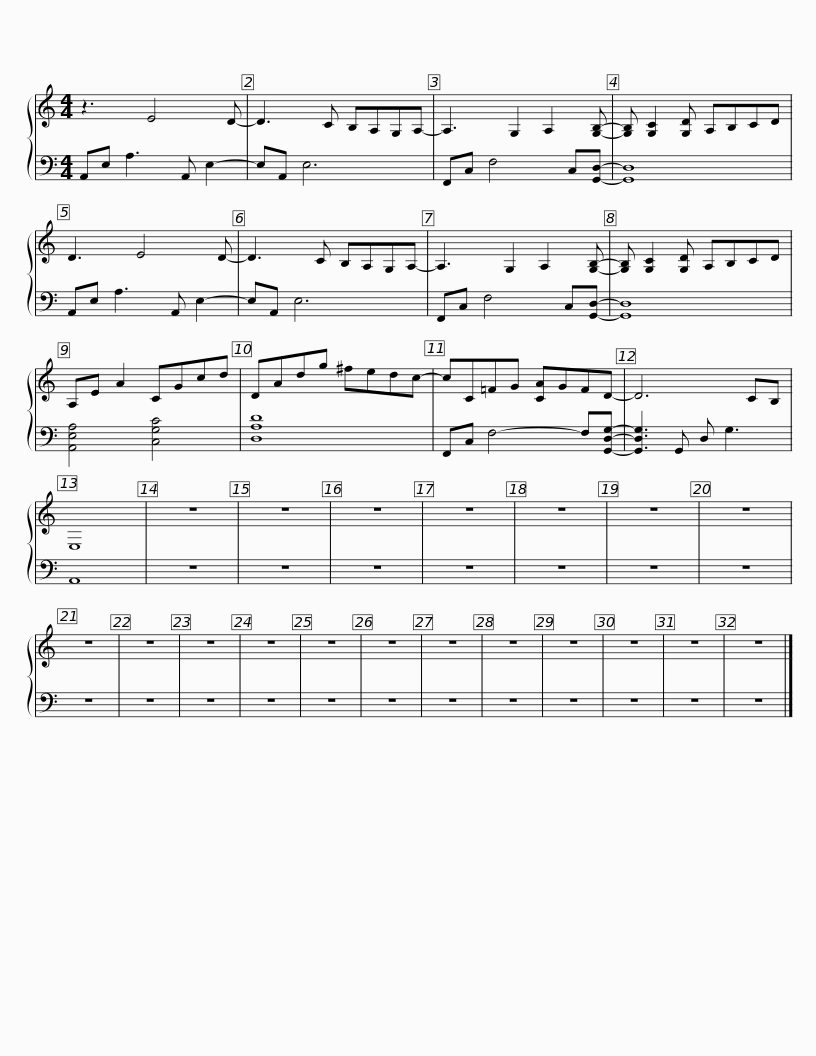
X:1
%%score { 1 | 2 }
L:1/8
M:4/4
I:linebreak $
K:C
V:1 treble
V:2 bass
V:1
 z3 E4 D- | D3 C B,A,G,A,- | A,3 G,2 A,2 [G,B,]- | [G,B,] [G,C]2 [G,D] A,B,CD | D3 E4 D- |$ %5
 D3 C B,A,G,A,- | A,3 G,2 A,2 [G,B,]- | [G,B,] [G,C]2 [G,D] A,B,CD | A,E A2 CGcd | DAdg ^fedc- |$ %10
 cC=FG [CA]GFD- | D6 CB, | E,8 | z8 | z8 | %15
 z8 | z8 | z8 | z8 | z8 | %20
 z8 | z8 | z8 |$ z8 | z8 | %25
 z8 | z8 | z8 | z8 | z8 | %30
 z8 | z8 |] %32
V:2
 A,,E, A,3 A,, E,2- | E,A,, E,6 | F,,C, F,4 C,[G,,D,]- | [G,,D,]8 | A,,E, A,3 A,, E,2- |$ %5
 E,A,, E,6 | F,,C, F,4 C,[G,,D,]- | [G,,D,]8 | [A,,E,A,]4 [C,G,C]4 | [D,A,D]8 |$ %10
 F,,C, F,4- F,[G,,D,G,]- | [G,,D,G,]3 G,, D, G,3 | A,,8 | z8 | z8 | %15
 z8 | z8 | z8 | z8 | z8 | %20
 z8 | z8 | z8 |$ z8 | z8 | %25
 z8 | z8 | z8 | z8 | z8 | %30
 z8 | z8 |] %32
